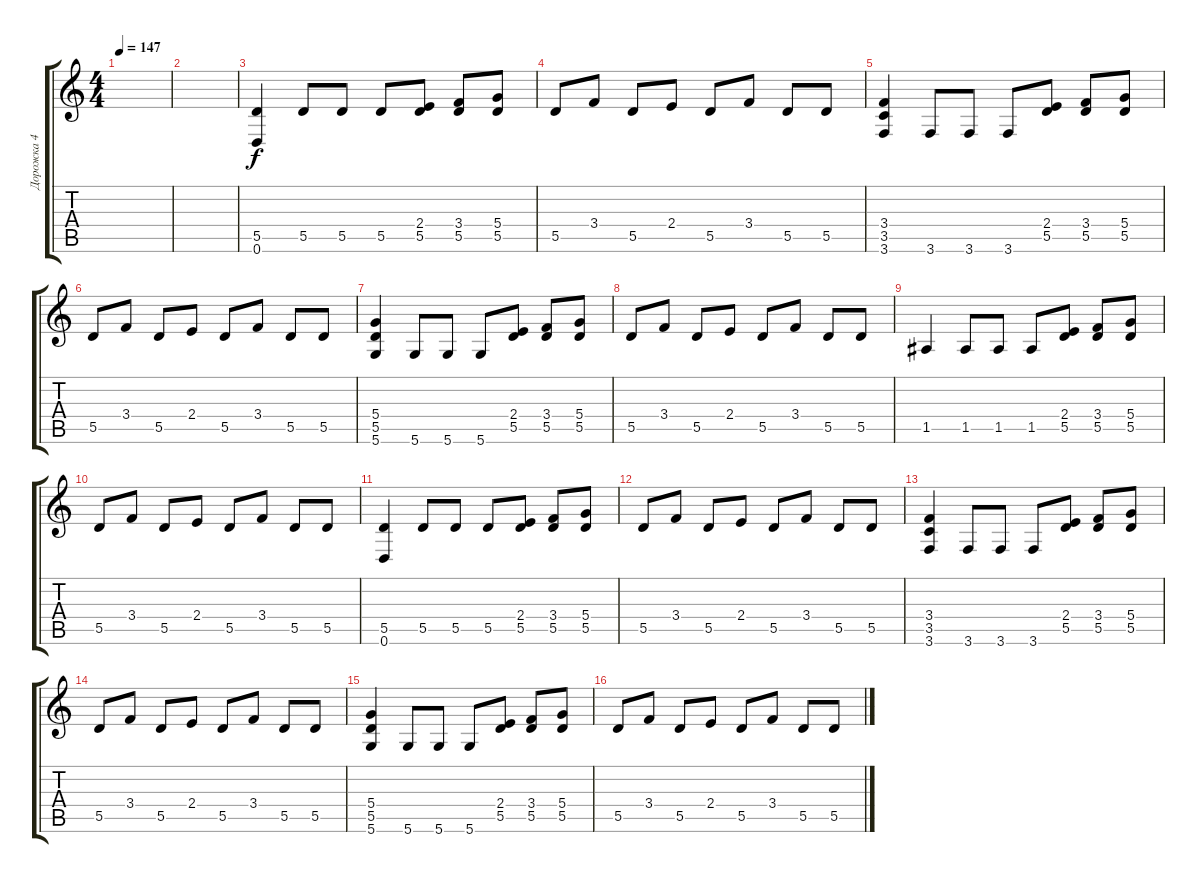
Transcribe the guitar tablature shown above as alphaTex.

\track ("Дорожка 4" "Дорожка 4") {instrument overdrivenguitar}
\staff {score tabs}
\tuning (E4 B3 G3 D3 A2 D2) {hide}
\ts (4 4)
\tempo 147
\clef g2
\ks c
|
|
(5.5 0.6).4 5.5.8 5.5.8 5.5.8 (2.4 5.5).8 (3.4 5.5).8 (5.4 5.5).8 |
5.5.8 3.4.8 5.5.8 2.4.8 5.5.8 3.4.8 5.5.8 5.5.8 |
(3.4 3.5 3.6).4 3.6.8 3.6.8 3.6.8 (2.4 5.5).8 (3.4 5.5).8 (5.4 5.5).8 |
5.5.8 3.4.8 5.5.8 2.4.8 5.5.8 3.4.8 5.5.8 5.5.8 |
(5.4 5.5 5.6).4 5.6.8 5.6.8 5.6.8 (2.4 5.5).8 (3.4 5.5).8 (5.4 5.5).8 |
5.5.8 3.4.8 5.5.8 2.4.8 5.5.8 3.4.8 5.5.8 5.5.8 |
1.5.4 1.5.8 1.5.8 1.5.8 (2.4 5.5).8 (3.4 5.5).8 (5.4 5.5).8 |
5.5.8 3.4.8 5.5.8 2.4.8 5.5.8 3.4.8 5.5.8 5.5.8 |
(5.5 0.6).4 5.5.8 5.5.8 5.5.8 (2.4 5.5).8 (3.4 5.5).8 (5.4 5.5).8 |
5.5.8 3.4.8 5.5.8 2.4.8 5.5.8 3.4.8 5.5.8 5.5.8 |
(3.4 3.5 3.6).4 3.6.8 3.6.8 3.6.8 (2.4 5.5).8 (3.4 5.5).8 (5.4 5.5).8 |
5.5.8 3.4.8 5.5.8 2.4.8 5.5.8 3.4.8 5.5.8 5.5.8 |
(5.4 5.5 5.6).4 5.6.8 5.6.8 5.6.8 (2.4 5.5).8 (3.4 5.5).8 (5.4 5.5).8 |
5.5.8 3.4.8 5.5.8 2.4.8 5.5.8 3.4.8 5.5.8 5.5.8
